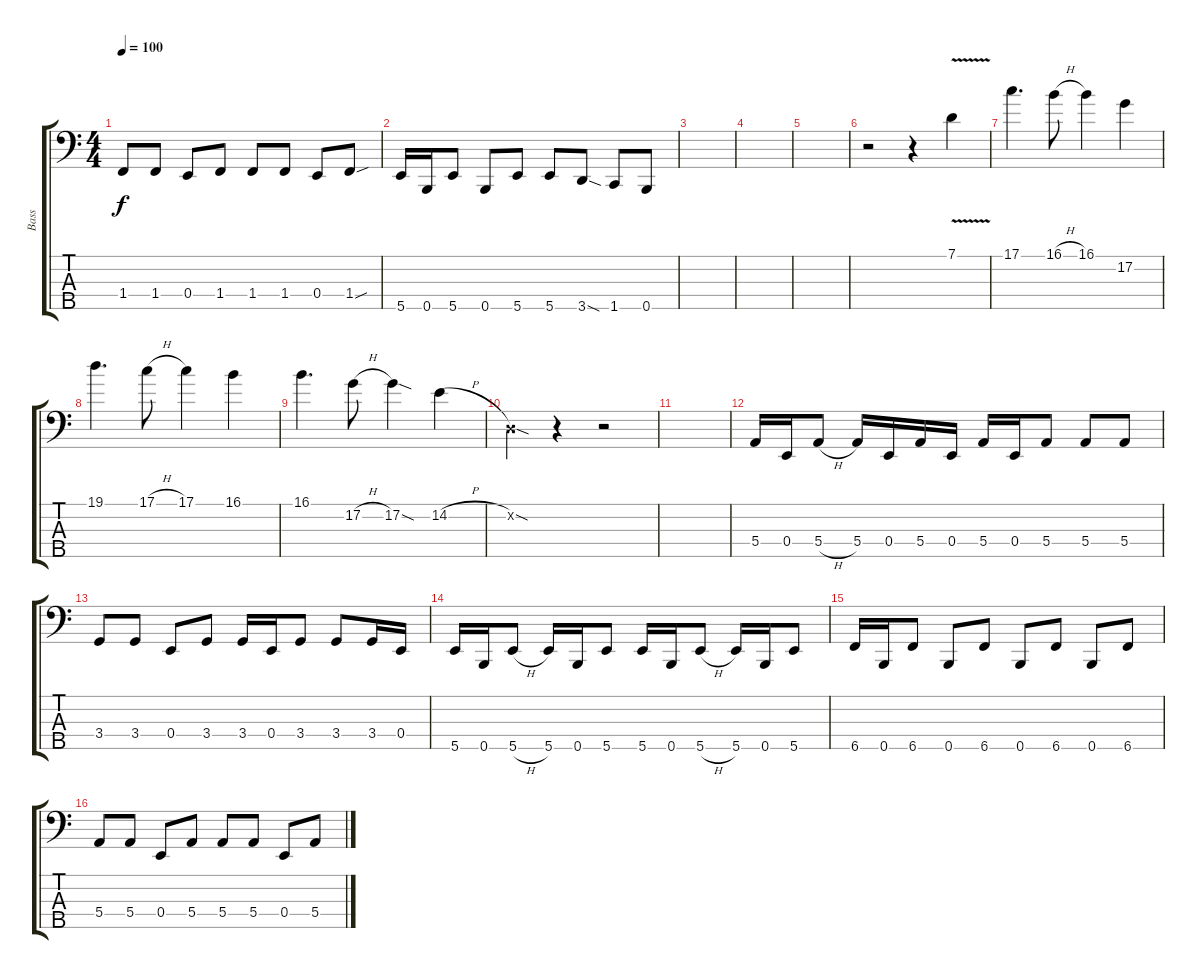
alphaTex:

\track ("Bass" "Bass") {instrument electricbassfinger}
\staff {score tabs}
\tuning (G2 D2 A1 E1 B0) {hide}
\ts (4 4)
\tempo 100
\clef f4
\ks c
1.4.8{dy f} 1.4.8 0.4.8 1.4.8 1.4.8 1.4.8 0.4.8 1.4{sou}.8 |
5.5.16 0.5.16 5.5.8 0.5.8 5.5.8 5.5.8 3.5{sod}.8 1.5.8 0.5.8 |
|
|
|
r.2 r.4 7.1{v}.4 |
17.1.4{d} 16.1{h}.8 16.1.4 17.2.4 |
19.1.4{d} 17.1{h}.8 17.1.4 16.1.4 |
16.1.4{d} 17.2{h}.8 17.2{sod}.4 14.2{h}.4 |
0.2{sod x}.4 r.4 r.2 |
|
5.4.16 0.4.16 5.4{h}.8 5.4.16 0.4.16 5.4.16 0.4.16 5.4.16 0.4.16 5.4.8 5.4.8 5.4.8 |
3.4.8 3.4.8 0.4.8 3.4.8 3.4.16 0.4.16 3.4.8 3.4.8 3.4.16 0.4.16 |
5.5.16 0.5.16 5.5{h}.8 5.5.16 0.5.16 5.5.8 5.5.16 0.5.16 5.5{h}.8 5.5.16 0.5.16 5.5.8 |
6.5.16 0.5.16 6.5.8 0.5.8 6.5.8 0.5.8 6.5.8 0.5.8 6.5.8 |
5.4.8 5.4.8 0.4.8 5.4.8 5.4.8 5.4.8 0.4.8 5.4.8
